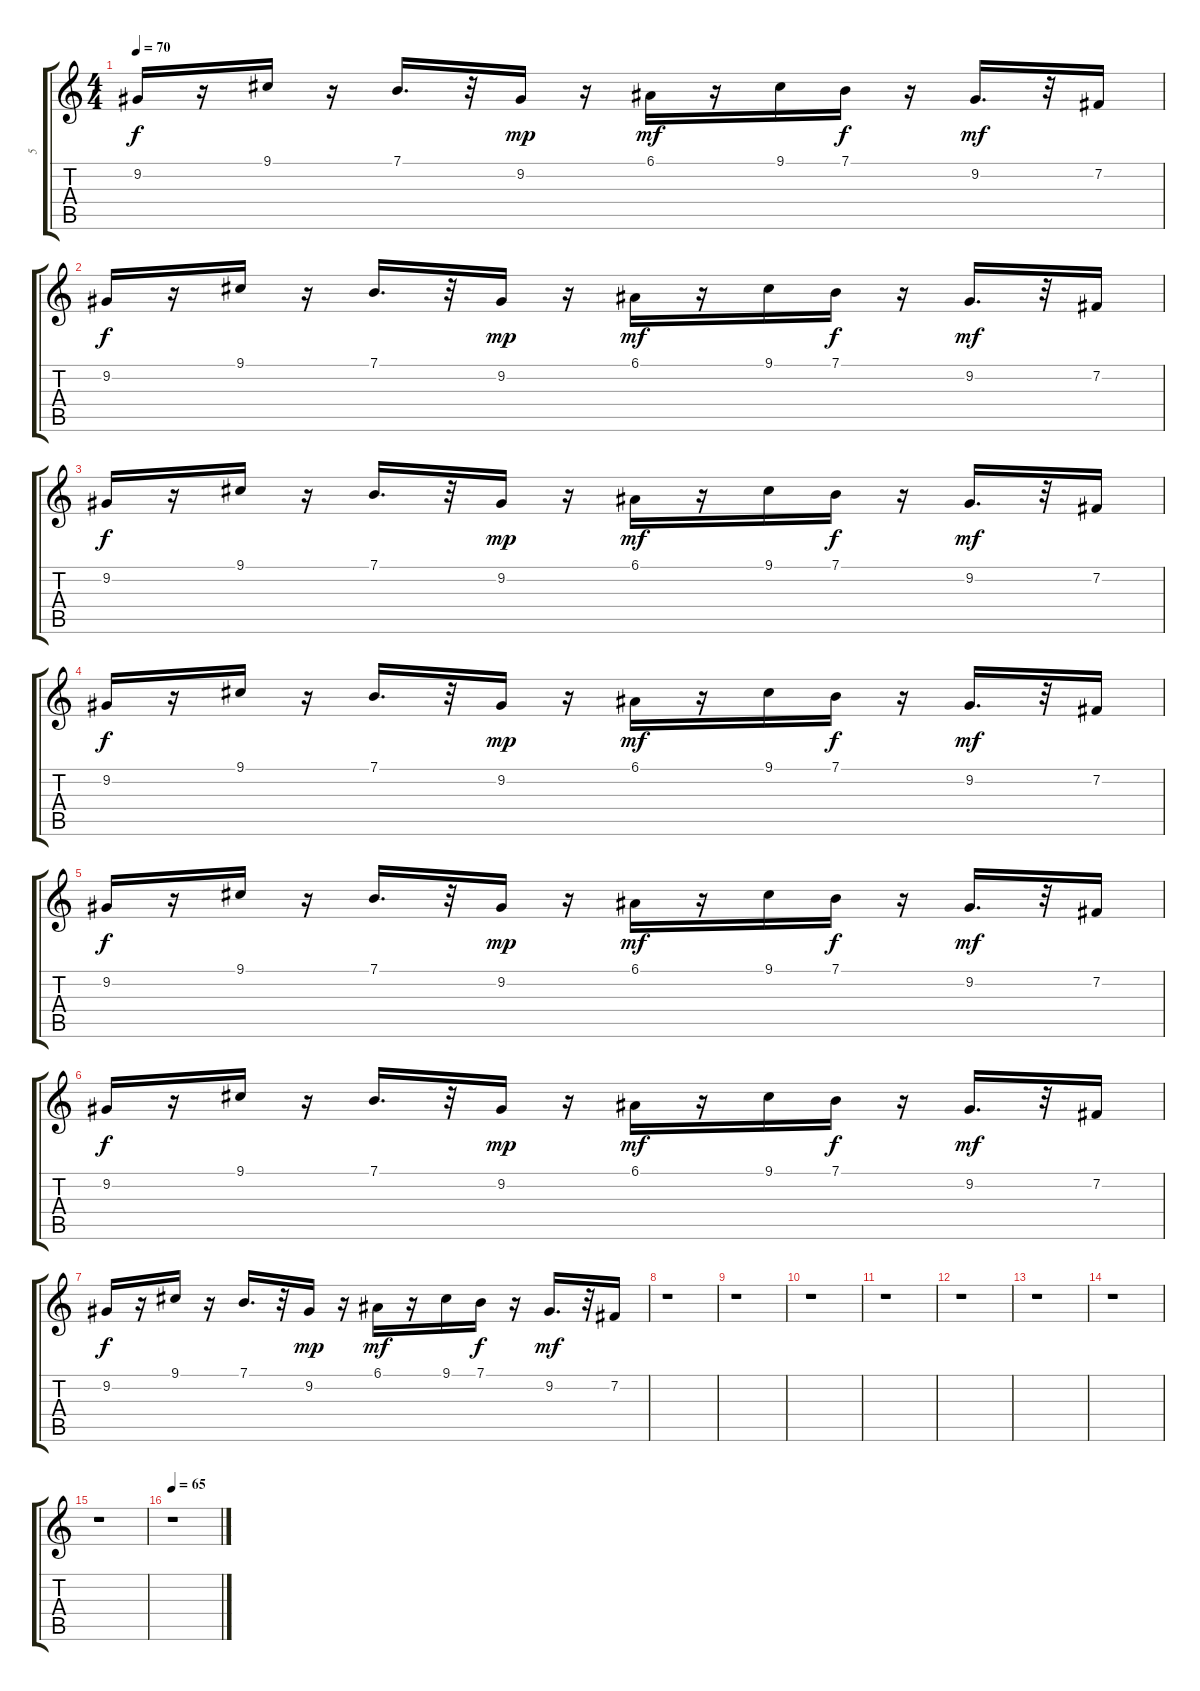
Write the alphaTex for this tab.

\track ("5" "5") {instrument pad2warm}
\staff {score tabs}
\tuning (E4 B3 G3 D3 A2 E2) {hide}
\ts (4 4)
\tempo 70
\clef g2
\ks c
9.2.16{dy f} r.16 9.1.16 r.16 7.1.16{d} r.32 9.2.16{dy mp} r.16 6.1.16{dy mf} r.16 9.1.16 7.1.16{dy f} r.16 9.2.16{d dy mf} r.32 7.2.16 |
9.2.16{dy f} r.16 9.1.16 r.16 7.1.16{d} r.32 9.2.16{dy mp} r.16 6.1.16{dy mf} r.16 9.1.16 7.1.16{dy f} r.16 9.2.16{d dy mf} r.32 7.2.16 |
9.2.16{dy f} r.16 9.1.16 r.16 7.1.16{d} r.32 9.2.16{dy mp} r.16 6.1.16{dy mf} r.16 9.1.16 7.1.16{dy f} r.16 9.2.16{d dy mf} r.32 7.2.16 |
9.2.16{dy f} r.16 9.1.16 r.16 7.1.16{d} r.32 9.2.16{dy mp} r.16 6.1.16{dy mf} r.16 9.1.16 7.1.16{dy f} r.16 9.2.16{d dy mf} r.32 7.2.16 |
9.2.16{dy f} r.16 9.1.16 r.16 7.1.16{d} r.32 9.2.16{dy mp} r.16 6.1.16{dy mf} r.16 9.1.16 7.1.16{dy f} r.16 9.2.16{d dy mf} r.32 7.2.16 |
9.2.16{dy f} r.16 9.1.16 r.16 7.1.16{d} r.32 9.2.16{dy mp} r.16 6.1.16{dy mf} r.16 9.1.16 7.1.16{dy f} r.16 9.2.16{d dy mf} r.32 7.2.16 |
9.2.16{dy f} r.16 9.1.16 r.16 7.1.16{d} r.32 9.2.16{dy mp} r.16 6.1.16{dy mf} r.16 9.1.16 7.1.16{dy f} r.16 9.2.16{d dy mf} r.32 7.2.16 |
r.1 |
r.1 |
r.1 |
r.1 |
r.1 |
r.1 |
r.1 |
r.1 |
\tempo 65
r.1
